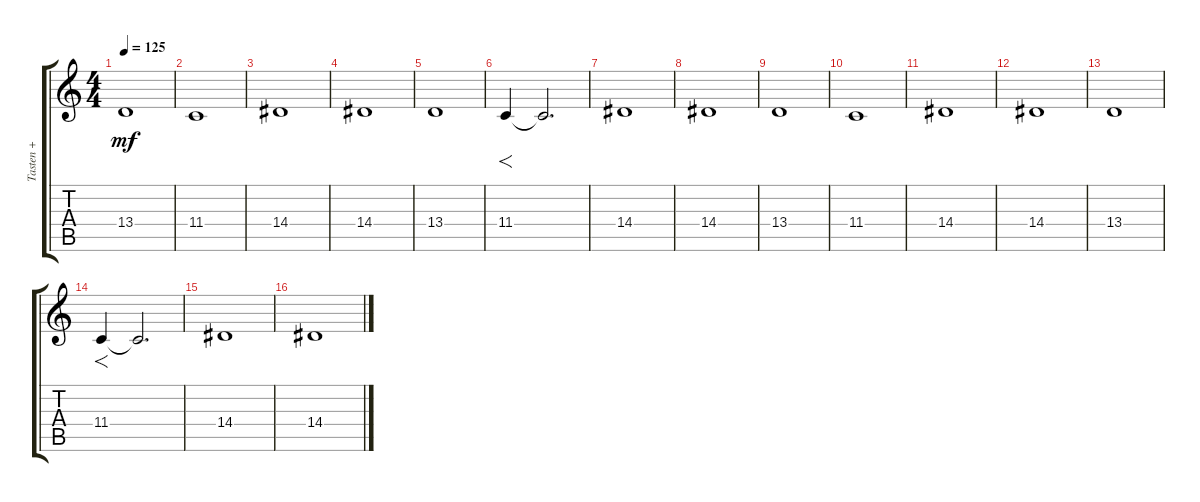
\track ("Tasten +" "Tasten +") {instrument choiraahs}
\staff {score tabs}
\tuning (Eb4 Bb3 Gb3 Db3 Ab2 Eb2) {hide}
\ts (4 4)
\tempo 125
\clef g2
\ks c
13.4.1{dy mf} |
11.4.1 |
14.4.1 |
14.4.1 |
13.4.1 |
11.4.4{f} 11.4{t}.2{d} |
14.4.1 |
14.4.1 |
13.4.1 |
11.4.1 |
14.4.1 |
14.4.1 |
13.4.1 |
11.4.4{f} 11.4{t}.2{d} |
14.4.1 |
14.4.1
